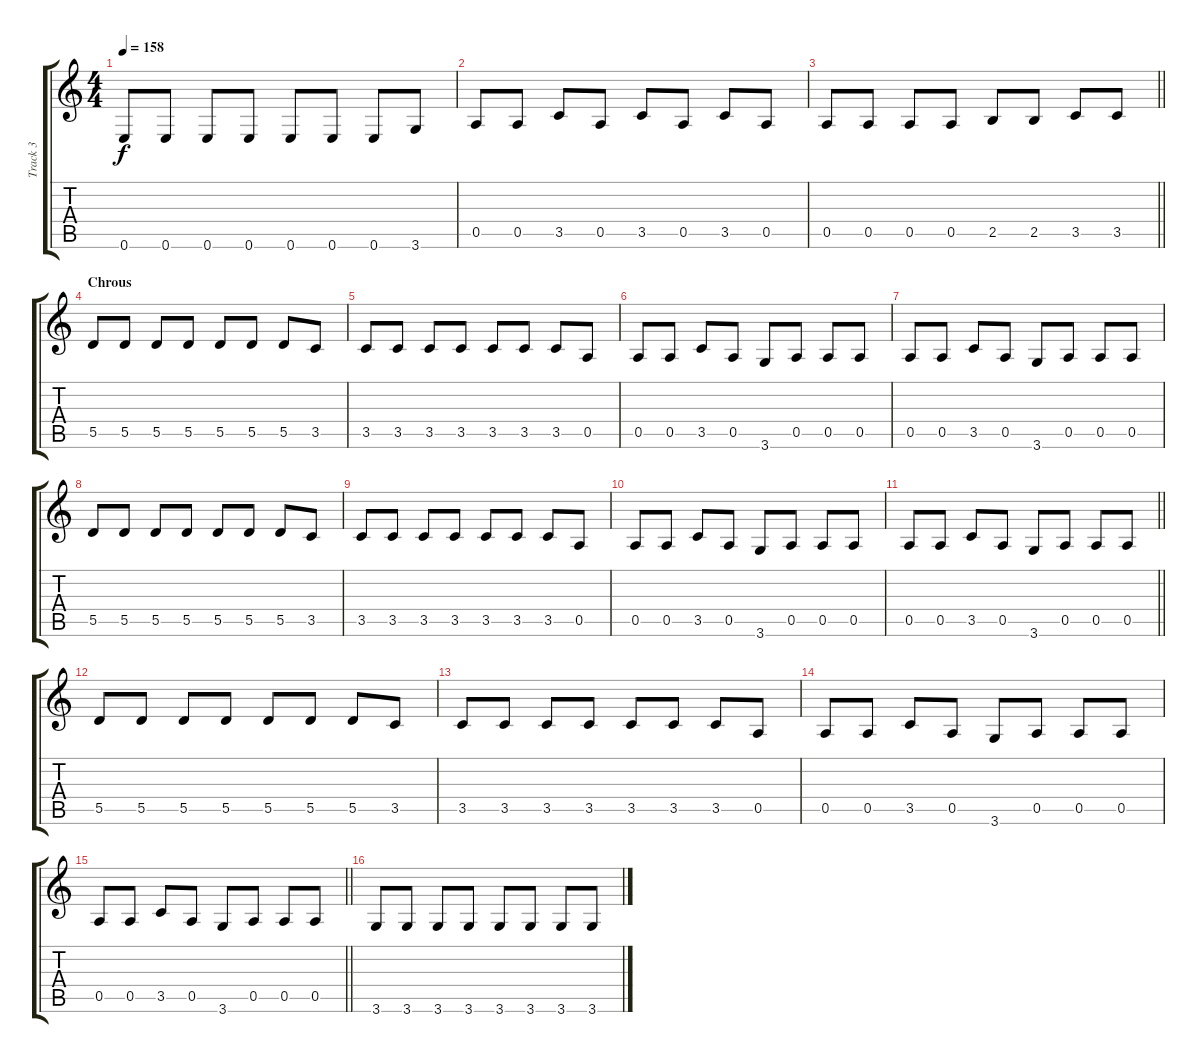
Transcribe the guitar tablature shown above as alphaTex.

\track ("Track 3" "Track 3") {instrument electricbassfinger}
\staff {score tabs}
\tuning (E4 B3 G3 D3 A2 E2) {hide}
\ts (4 4)
\tempo 158
\clef g2
\ks c
0.6.8{dy f} 0.6.8 0.6.8 0.6.8 0.6.8 0.6.8 0.6.8 3.6.8 |
0.5.8 0.5.8 3.5.8 0.5.8 3.5.8 0.5.8 3.5.8 0.5.8 |
\barLineRight lightlight
0.5.8 0.5.8 0.5.8 0.5.8 2.5.8 2.5.8 3.5.8 3.5.8 |
\section ("" "Chrous")
5.5.8 5.5.8 5.5.8 5.5.8 5.5.8 5.5.8 5.5.8 3.5.8 |
3.5.8 3.5.8 3.5.8 3.5.8 3.5.8 3.5.8 3.5.8 0.5.8 |
0.5.8 0.5.8 3.5.8 0.5.8 3.6.8 0.5.8 0.5.8 0.5.8 |
0.5.8 0.5.8 3.5.8 0.5.8 3.6.8 0.5.8 0.5.8 0.5.8 |
5.5.8 5.5.8 5.5.8 5.5.8 5.5.8 5.5.8 5.5.8 3.5.8 |
3.5.8 3.5.8 3.5.8 3.5.8 3.5.8 3.5.8 3.5.8 0.5.8 |
0.5.8 0.5.8 3.5.8 0.5.8 3.6.8 0.5.8 0.5.8 0.5.8 |
\barLineRight lightlight
0.5.8 0.5.8 3.5.8 0.5.8 3.6.8 0.5.8 0.5.8 0.5.8 |
5.5.8 5.5.8 5.5.8 5.5.8 5.5.8 5.5.8 5.5.8 3.5.8 |
3.5.8 3.5.8 3.5.8 3.5.8 3.5.8 3.5.8 3.5.8 0.5.8 |
0.5.8 0.5.8 3.5.8 0.5.8 3.6.8 0.5.8 0.5.8 0.5.8 |
\barLineRight lightlight
0.5.8 0.5.8 3.5.8 0.5.8 3.6.8 0.5.8 0.5.8 0.5.8 |
3.6.8 3.6.8 3.6.8 3.6.8 3.6.8 3.6.8 3.6.8 3.6.8
